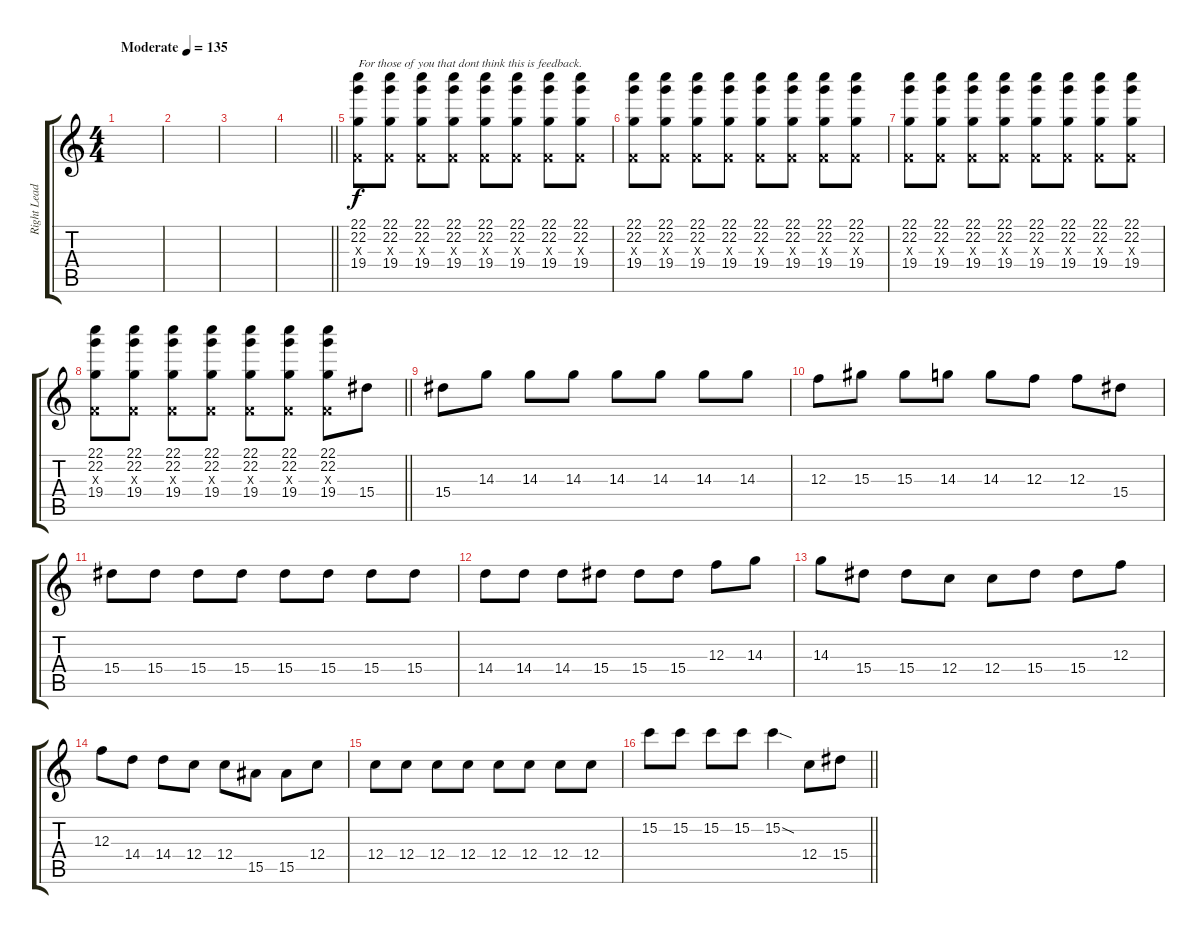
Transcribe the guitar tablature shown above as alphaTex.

\track ("Right Lead 1" "Right Lead") {instrument distortionguitar}
\staff {score tabs}
\tuning (D4 A3 F3 C3 G2 C2) {hide}
\ts (4 4)
\section ("" "")
\tempo (135 "Moderate")
\clef g2
\ks c
|
|
|
\barLineRight lightlight
|
\section ("" "")
(22.1 22.2 0.3{x} 19.4).8{txt "For those of you that dont think this is feedback." volume 16} (22.1 22.2 0.3{x} 19.4).8 (22.1 22.2 0.3{x} 19.4).8 (22.1 22.2 0.3{x} 19.4).8 (22.1 22.2 0.3{x} 19.4).8 (22.1 22.2 0.3{x} 19.4).8 (22.1 22.2 0.3{x} 19.4).8 (22.1 22.2 0.3{x} 19.4).8 |
(22.1 22.2 0.3{x} 19.4).8 (22.1 22.2 0.3{x} 19.4).8 (22.1 22.2 0.3{x} 19.4).8 (22.1 22.2 0.3{x} 19.4).8 (22.1 22.2 0.3{x} 19.4).8 (22.1 22.2 0.3{x} 19.4).8 (22.1 22.2 0.3{x} 19.4).8 (22.1 22.2 0.3{x} 19.4).8 |
(22.1 22.2 0.3{x} 19.4).8 (22.1 22.2 0.3{x} 19.4).8 (22.1 22.2 0.3{x} 19.4).8 (22.1 22.2 0.3{x} 19.4).8 (22.1 22.2 0.3{x} 19.4).8 (22.1 22.2 0.3{x} 19.4).8 (22.1 22.2 0.3{x} 19.4).8 (22.1 22.2 0.3{x} 19.4).8 |
\barLineRight lightlight
(22.1 22.2 0.3{x} 19.4).8 (22.1 22.2 0.3{x} 19.4).8 (22.1 22.2 0.3{x} 19.4).8 (22.1 22.2 0.3{x} 19.4).8 (22.1 22.2 0.3{x} 19.4).8 (22.1 22.2 0.3{x} 19.4).8 (22.1 22.2 0.3{x} 19.4).8 15.4.8 |
\section ("" "")
15.4.8 14.3.8 14.3.8 14.3.8 14.3.8 14.3.8 14.3.8 14.3.8 |
12.3.8 15.3.8 15.3.8 14.3.8 14.3.8 12.3.8 12.3.8 15.4.8 |
15.4.8 15.4.8 15.4.8 15.4.8 15.4.8 15.4.8 15.4.8 15.4.8 |
14.4.8 14.4.8 14.4.8 15.4.8 15.4.8 15.4.8 12.3.8 14.3.8 |
14.3.8 15.4.8 15.4.8 12.4.8 12.4.8 15.4.8 15.4.8 12.3.8 |
12.3.8 14.4.8 14.4.8 12.4.8 12.4.8 15.5.8 15.5.8 12.4.8 |
12.4.8 12.4.8 12.4.8 12.4.8 12.4.8 12.4.8 12.4.8 12.4.8 |
\barLineRight lightlight
15.2.8 15.2.8 15.2.8 15.2.8 15.2{sod}.4 12.4.8 15.4.8
